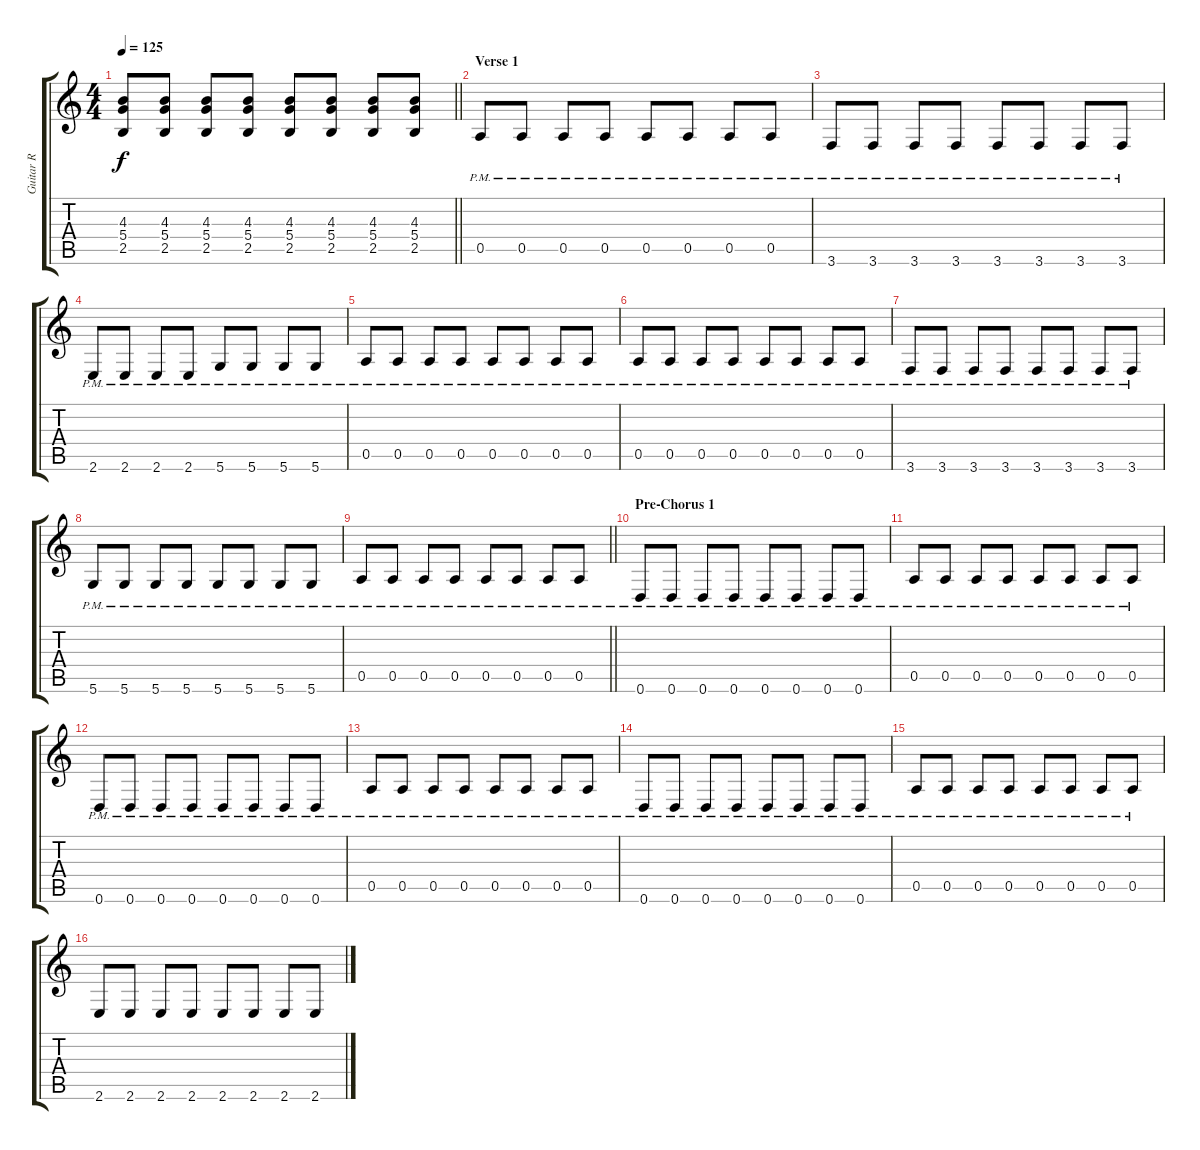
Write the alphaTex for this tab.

\track ("Guitar R" "Guitar R") {instrument overdrivenguitar}
\staff {score tabs}
\tuning (E4 B3 G3 D3 A2 D2) {hide}
\ts (4 4)
\tempo 125
\clef g2
\barLineRight lightlight
\ks c
(4.3 5.4 2.5).8{dy f} (4.3 5.4 2.5).8 (4.3 5.4 2.5).8 (4.3 5.4 2.5).8 (4.3 5.4 2.5).8 (4.3 5.4 2.5).8 (4.3 5.4 2.5).8 (4.3 5.4 2.5).8 |
\section ("" "Verse 1")
0.5{pm}.8 0.5{pm}.8 0.5{pm}.8 0.5{pm}.8 0.5{pm}.8 0.5{pm}.8 0.5{pm}.8 0.5{pm}.8 |
3.6{pm}.8 3.6{pm}.8 3.6{pm}.8 3.6{pm}.8 3.6{pm}.8 3.6{pm}.8 3.6{pm}.8 3.6{pm}.8 |
2.6{pm}.8 2.6{pm}.8 2.6{pm}.8 2.6{pm}.8 5.6{pm}.8 5.6{pm}.8 5.6{pm}.8 5.6{pm}.8 |
0.5{pm}.8 0.5{pm}.8 0.5{pm}.8 0.5{pm}.8 0.5{pm}.8 0.5{pm}.8 0.5{pm}.8 0.5{pm}.8 |
0.5{pm}.8 0.5{pm}.8 0.5{pm}.8 0.5{pm}.8 0.5{pm}.8 0.5{pm}.8 0.5{pm}.8 0.5{pm}.8 |
3.6{pm}.8 3.6{pm}.8 3.6{pm}.8 3.6{pm}.8 3.6{pm}.8 3.6{pm}.8 3.6{pm}.8 3.6{pm}.8 |
5.6{pm}.8 5.6{pm}.8 5.6{pm}.8 5.6{pm}.8 5.6{pm}.8 5.6{pm}.8 5.6{pm}.8 5.6{pm}.8 |
\barLineRight lightlight
0.5{pm}.8 0.5{pm}.8 0.5{pm}.8 0.5{pm}.8 0.5{pm}.8 0.5{pm}.8 0.5{pm}.8 0.5{pm}.8 |
\section ("" "Pre-Chorus 1")
0.6{pm}.8 0.6{pm}.8 0.6{pm}.8 0.6{pm}.8 0.6{pm}.8 0.6{pm}.8 0.6{pm}.8 0.6{pm}.8 |
0.5{pm}.8 0.5{pm}.8 0.5{pm}.8 0.5{pm}.8 0.5{pm}.8 0.5{pm}.8 0.5{pm}.8 0.5{pm}.8 |
0.6{pm}.8 0.6{pm}.8 0.6{pm}.8 0.6{pm}.8 0.6{pm}.8 0.6{pm}.8 0.6{pm}.8 0.6{pm}.8 |
0.5{pm}.8 0.5{pm}.8 0.5{pm}.8 0.5{pm}.8 0.5{pm}.8 0.5{pm}.8 0.5{pm}.8 0.5{pm}.8 |
0.6{pm}.8 0.6{pm}.8 0.6{pm}.8 0.6{pm}.8 0.6{pm}.8 0.6{pm}.8 0.6{pm}.8 0.6{pm}.8 |
0.5{pm}.8 0.5{pm}.8 0.5{pm}.8 0.5{pm}.8 0.5{pm}.8 0.5{pm}.8 0.5{pm}.8 0.5{pm}.8 |
2.6.8 2.6.8 2.6.8 2.6.8 2.6.8 2.6.8 2.6.8 2.6.8
